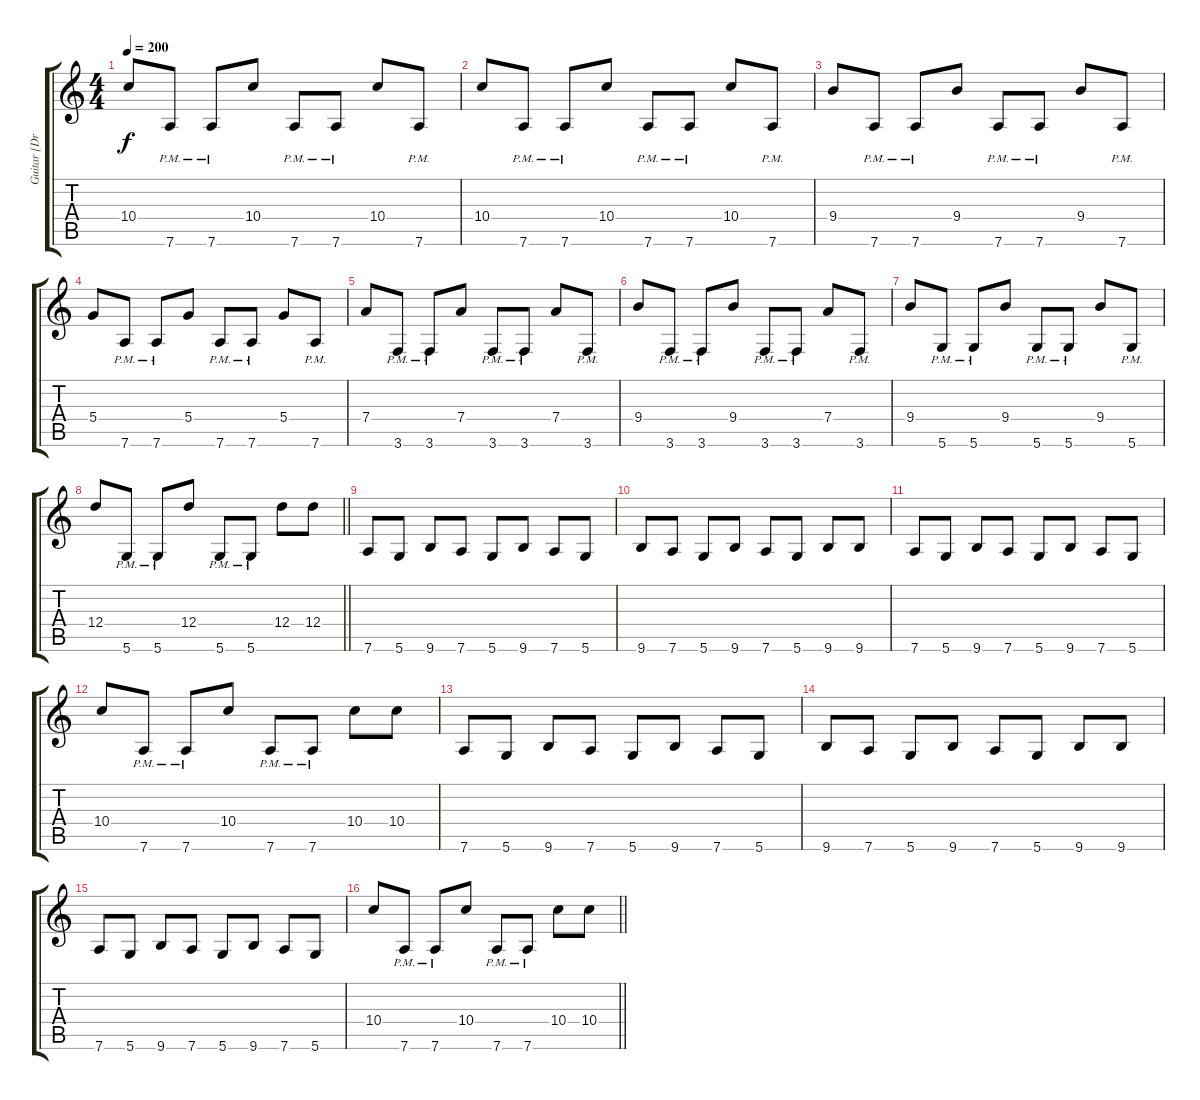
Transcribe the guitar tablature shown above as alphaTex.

\track ("Guitar [Drop D]" "Guitar [Dr") {instrument distortionguitar}
\staff {score tabs}
\tuning (E4 B3 G3 D3 A2 D2) {hide}
\ts (4 4)
\tempo 200
\clef g2
\ks c
10.4.8{dy f} 7.6{pm}.8 7.6{pm}.8 10.4.8 7.6{pm}.8 7.6{pm}.8 10.4.8 7.6{pm}.8 |
10.4.8 7.6{pm}.8 7.6{pm}.8 10.4.8 7.6{pm}.8 7.6{pm}.8 10.4.8 7.6{pm}.8 |
9.4.8 7.6{pm}.8 7.6{pm}.8 9.4.8 7.6{pm}.8 7.6{pm}.8 9.4.8 7.6{pm}.8 |
5.4.8 7.6{pm}.8 7.6{pm}.8 5.4.8 7.6{pm}.8 7.6{pm}.8 5.4.8 7.6{pm}.8 |
7.4.8 3.6{pm}.8 3.6{pm}.8 7.4.8 3.6{pm}.8 3.6{pm}.8 7.4.8 3.6{pm}.8 |
9.4.8 3.6{pm}.8 3.6{pm}.8 9.4.8 3.6{pm}.8 3.6{pm}.8 7.4.8 3.6{pm}.8 |
9.4.8 5.6{pm}.8 5.6{pm}.8 9.4.8 5.6{pm}.8 5.6{pm}.8 9.4.8 5.6{pm}.8 |
\barLineRight lightlight
12.4.8 5.6{pm}.8 5.6{pm}.8 12.4.8 5.6{pm}.8 5.6{pm}.8 12.4.8 12.4.8 |
\section ("" "")
7.6.8 5.6.8 9.6.8 7.6.8 5.6.8 9.6.8 7.6.8 5.6.8 |
9.6.8 7.6.8 5.6.8 9.6.8 7.6.8 5.6.8 9.6.8 9.6.8 |
7.6.8 5.6.8 9.6.8 7.6.8 5.6.8 9.6.8 7.6.8 5.6.8 |
10.4.8 7.6{pm}.8 7.6{pm}.8 10.4.8 7.6{pm}.8 7.6{pm}.8 10.4.8 10.4.8 |
7.6.8 5.6.8 9.6.8 7.6.8 5.6.8 9.6.8 7.6.8 5.6.8 |
9.6.8 7.6.8 5.6.8 9.6.8 7.6.8 5.6.8 9.6.8 9.6.8 |
7.6.8 5.6.8 9.6.8 7.6.8 5.6.8 9.6.8 7.6.8 5.6.8 |
\barLineRight lightlight
10.4.8 7.6{pm}.8 7.6{pm}.8 10.4.8 7.6{pm}.8 7.6{pm}.8 10.4.8 10.4.8
